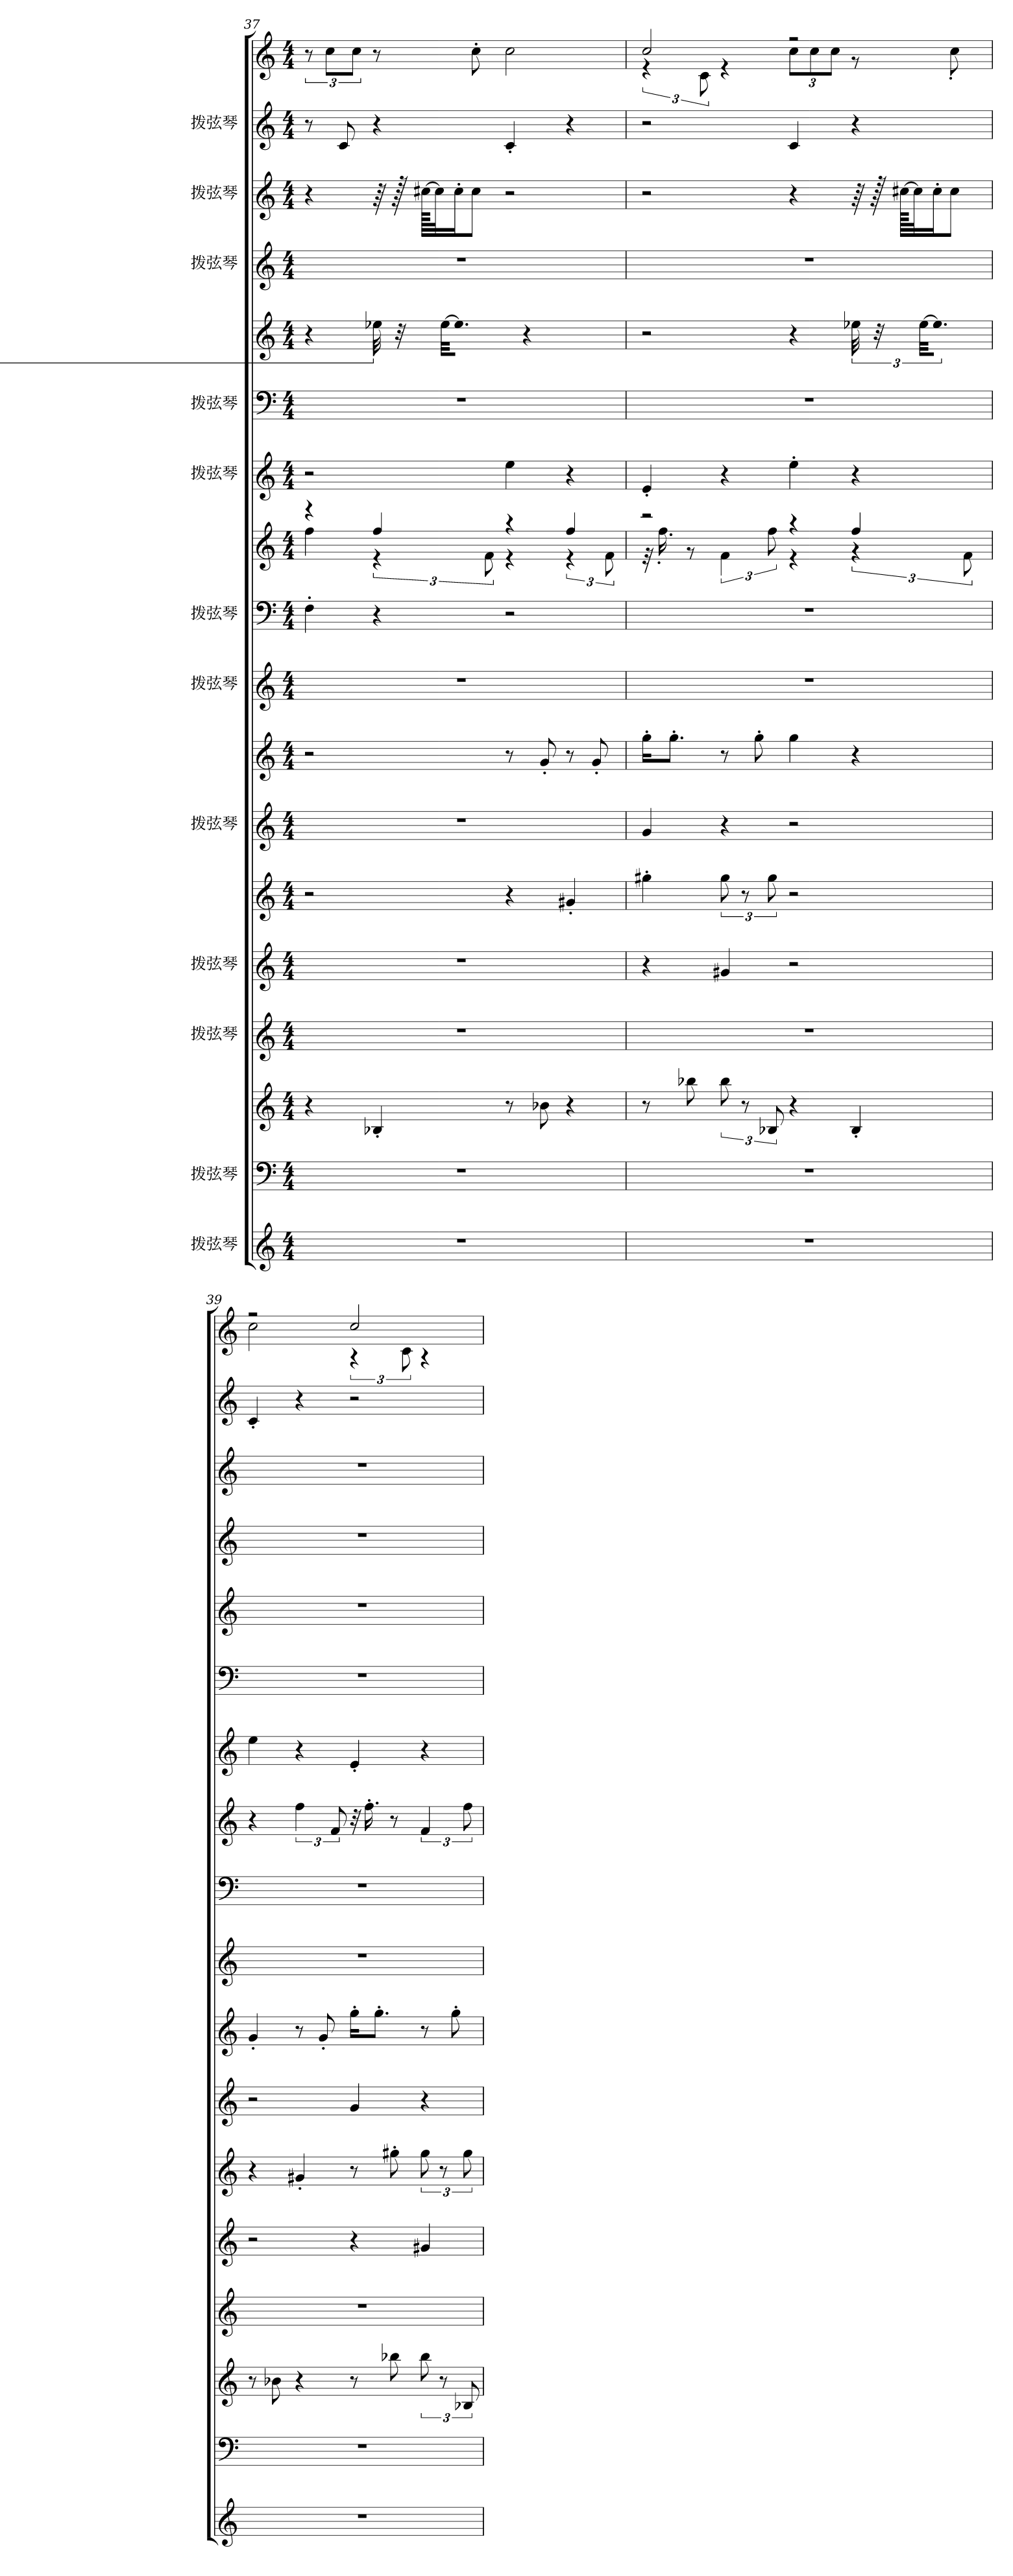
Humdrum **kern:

**kern	**kern	**kern	**kern	**kern	**kern	**kern	**kern	**kern	**kern	**kern	**kern	**kern	**kern	**kern	**kern	**kern	**kern
*part12	*part11	*part11	*part10	*part9	*part9	*part8	*part8	*part7	*part6	*part6	*part5	*part4	*part4	*part3	*part2	*part1	*part1
*staff18	*staff17	*staff16	*staff15	*staff14	*staff13	*staff12	*staff11	*staff10	*staff9	*staff8	*staff7	*staff6	*staff5	*staff4	*staff3	*staff2	*staff1
*I"拨弦琴	*I"拨弦琴	*	*I"拨弦琴	*I"拨弦琴	*	*I"拨弦琴	*	*I"拨弦琴	*I"拨弦琴	*	*I"拨弦琴	*I"拨弦琴	*	*I"拨弦琴	*I"拨弦琴	*I"拨弦琴	*
*clefG2	*clefF4	*clefG2	*clefG2	*clefG2	*clefG2	*clefG2	*clefG2	*clefG2	*clefF4	*clefG2	*clefG2	*clefF4	*clefG2	*clefG2	*clefG2	*clefG2	*clefG2
*k[]	*k[]	*k[]	*k[]	*k[]	*k[]	*k[]	*k[]	*k[]	*k[]	*k[]	*k[]	*k[]	*k[]	*k[]	*k[]	*k[]	*k[]
*M4/4	*M4/4	*M4/4	*M4/4	*M4/4	*M4/4	*M4/4	*M4/4	*M4/4	*M4/4	*M4/4	*M4/4	*M4/4	*M4/4	*M4/4	*M4/4	*M4/4	*M4/4
=37	=37	=37	=37	=37	=37	=37	=37	=37	=37	=37	=37	=37	=37	=37	=37	=37	=37
*	*	*	*	*	*	*	*	*	*	*^	*	*	*	*	*	*	*
1r	1r	4r	1r	1r	2r	1r	2r	1r	4F'\	4r	4ff\	2r	1r	4r	1r	4r	8r	12r
.	.	.	.	.	.	.	.	.	.	.	.	.	.	.	.	.	.	12cc\L
.	.	.	.	.	.	.	.	.	.	.	.	.	.	.	.	.	8c/	.
.	.	.	.	.	.	.	.	.	.	.	.	.	.	.	.	.	.	12cc\J
.	.	4B-X'/	.	.	.	.	.	.	4r	4ff/	6r	.	.	48ee-X\	.	64r	4r	8r
.	.	.	.	.	.	.	.	.	.	.	.	.	.	.	.	128r	.	.
.	.	.	.	.	.	.	.	.	.	.	.	.	.	48r	.	.	.	.
.	.	.	.	.	.	.	.	.	.	.	.	.	.	.	.	[128cc#X\KKLLL	.	.
.	.	.	.	.	.	.	.	.	.	.	.	.	.	.	.	32cc#\J]	.	.
.	.	.	.	.	.	.	.	.	.	.	.	.	.	[48ee-\KKL	.	.	.	.
.	.	.	.	.	.	.	.	.	.	.	.	.	.	8.ee-\J]	.	16cc#'\J	.	.
.	.	.	.	.	.	.	.	.	.	.	.	.	.	.	.	8cc#\J	.	8cc'\
.	.	.	.	.	.	.	.	.	.	.	12f\	.	.	.	.	.	.	.
.	.	8r	.	.	4r	.	8r	.	2r	4r	4r	4ee\	.	2r	.	2r	4c'/	2cc\
.	.	8b-X\	.	.	.	.	8g'/	.	.	.	.	.	.	.	.	.	.	.
.	.	4r	.	.	4g#X'/	.	8r	.	.	4ff/	6r	4r	.	.	.	.	4r	.
.	.	.	.	.	.	.	8g'/	.	.	.	.	.	.	.	.	.	.	.
.	.	.	.	.	.	.	.	.	.	.	12f\	.	.	.	.	.	.	.
!!LO:PB:g=z
=38	=38	=38	=38	=38	=38	=38	=38	=38	=38	=38	=38	=38	=38	=38	=38	=38	=38	=38
*	*	*	*	*	*	*	*	*	*	*	*	*	*	*	*	*	*	*^
1r	1r	8r	1r	4r	4gg#X'\	4g/	16gg'\KL	1r	1r	2r	32r	4e'/	1r	2r	1r	2r	2r	2cc/	6r
.	.	.	.	.	.	.	.	.	.	.	16.ff'\	.	.	.	.	.	.	.	.
.	.	.	.	.	.	.	8.gg'\J	.	.	.	.	.	.	.	.	.	.	.	.
.	.	8bb-X\	.	.	.	.	.	.	.	.	8r	.	.	.	.	.	.	.	.
.	.	.	.	.	.	.	.	.	.	.	.	.	.	.	.	.	.	.	12c\
.	.	12bb-\	.	4g#X/	12gg#\	4r	8r	.	.	.	6f\	4r	.	.	.	.	.	.	4r
.	.	12r	.	.	12r	.	.	.	.	.	.	.	.	.	.	.	.	.	.
.	.	.	.	.	.	.	8gg'\	.	.	.	.	.	.	.	.	.	.	.	.
.	.	12B-X/	.	.	12gg#\	.	.	.	.	.	12ff\	.	.	.	.	.	.	.	.
*	*	*	*	*	*	*	*	*	*	*	*	*	*	*	*	*	*	*	*Xbrackettup
.	.	4r	.	2r	2r	2r	4gg\	.	.	4r	4r	4ee'\	.	4r	.	4r	4c/	2r	12cc\L
.	.	.	.	.	.	.	.	.	.	.	.	.	.	.	.	.	.	.	12cc\
.	.	.	.	.	.	.	.	.	.	.	.	.	.	.	.	.	.	.	12cc\J
.	.	4B-'/	.	.	.	.	4r	.	.	4ff/	6r	4r	.	48ee-X\	.	64r	4r	.	8r
.	.	.	.	.	.	.	.	.	.	.	.	.	.	.	.	128r	.	.	.
.	.	.	.	.	.	.	.	.	.	.	.	.	.	48r	.	.	.	.	.
.	.	.	.	.	.	.	.	.	.	.	.	.	.	.	.	[128cc#X\KKLLL	.	.	.
.	.	.	.	.	.	.	.	.	.	.	.	.	.	.	.	32cc#\J]	.	.	.
.	.	.	.	.	.	.	.	.	.	.	.	.	.	[48ee-\KKL	.	.	.	.	.
.	.	.	.	.	.	.	.	.	.	.	.	.	.	8.ee-\J]	.	16cc#'\J	.	.	.
.	.	.	.	.	.	.	.	.	.	.	.	.	.	.	.	8cc#\J	.	.	8cc'\
.	.	.	.	.	.	.	.	.	.	.	12f\	.	.	.	.	.	.	.	.
*	*	*	*	*	*	*	*	*	*	*v	*v	*	*	*	*	*	*	*	*
=39	=39	=39	=39	=39	=39	=39	=39	=39	=39	=39	=39	=39	=39	=39	=39	=39	=39	=39
1r	1r	8r	1r	2r	4r	2r	4g'/	1r	1r	4r	4ee\	1r	1r	1r	1r	4c'/	2r	2cc\
.	.	8b-X\	.	.	.	.	.	.	.	.	.	.	.	.	.	.	.	.
.	.	4r	.	.	4g#X'/	.	8r	.	.	6ff\	4r	.	.	.	.	4r	.	.
.	.	.	.	.	.	.	8g'/	.	.	.	.	.	.	.	.	.	.	.
.	.	.	.	.	.	.	.	.	.	12f/	.	.	.	.	.	.	.	.
*	*	*	*	*	*	*	*	*	*	*	*	*	*	*	*	*	*	*brackettup
.	.	8r	.	4r	8r	4g/	16gg'\KL	.	.	32r	4e'/	.	.	.	.	2r	2cc/	6r
.	.	.	.	.	.	.	.	.	.	16.ff'\	.	.	.	.	.	.	.	.
.	.	.	.	.	.	.	8.gg'\J	.	.	.	.	.	.	.	.	.	.	.
.	.	8bb-X\	.	.	8gg#X'\	.	.	.	.	8r	.	.	.	.	.	.	.	.
.	.	.	.	.	.	.	.	.	.	.	.	.	.	.	.	.	.	12c\
.	.	12bb-\	.	4g#X/	12gg#\	4r	8r	.	.	6f/	4r	.	.	.	.	.	.	4r
.	.	12r	.	.	12r	.	.	.	.	.	.	.	.	.	.	.	.	.
.	.	.	.	.	.	.	8gg'\	.	.	.	.	.	.	.	.	.	.	.
.	.	12B-X/	.	.	12gg#\	.	.	.	.	12ff\	.	.	.	.	.	.	.	.
*	*	*	*	*	*	*	*	*	*	*	*	*	*	*	*	*	*v	*v
=	=	=	=	=	=	=	=	=	=	=	=	=	=	=	=	=	=
*-	*-	*-	*-	*-	*-	*-	*-	*-	*-	*-	*-	*-	*-	*-	*-	*-	*-
